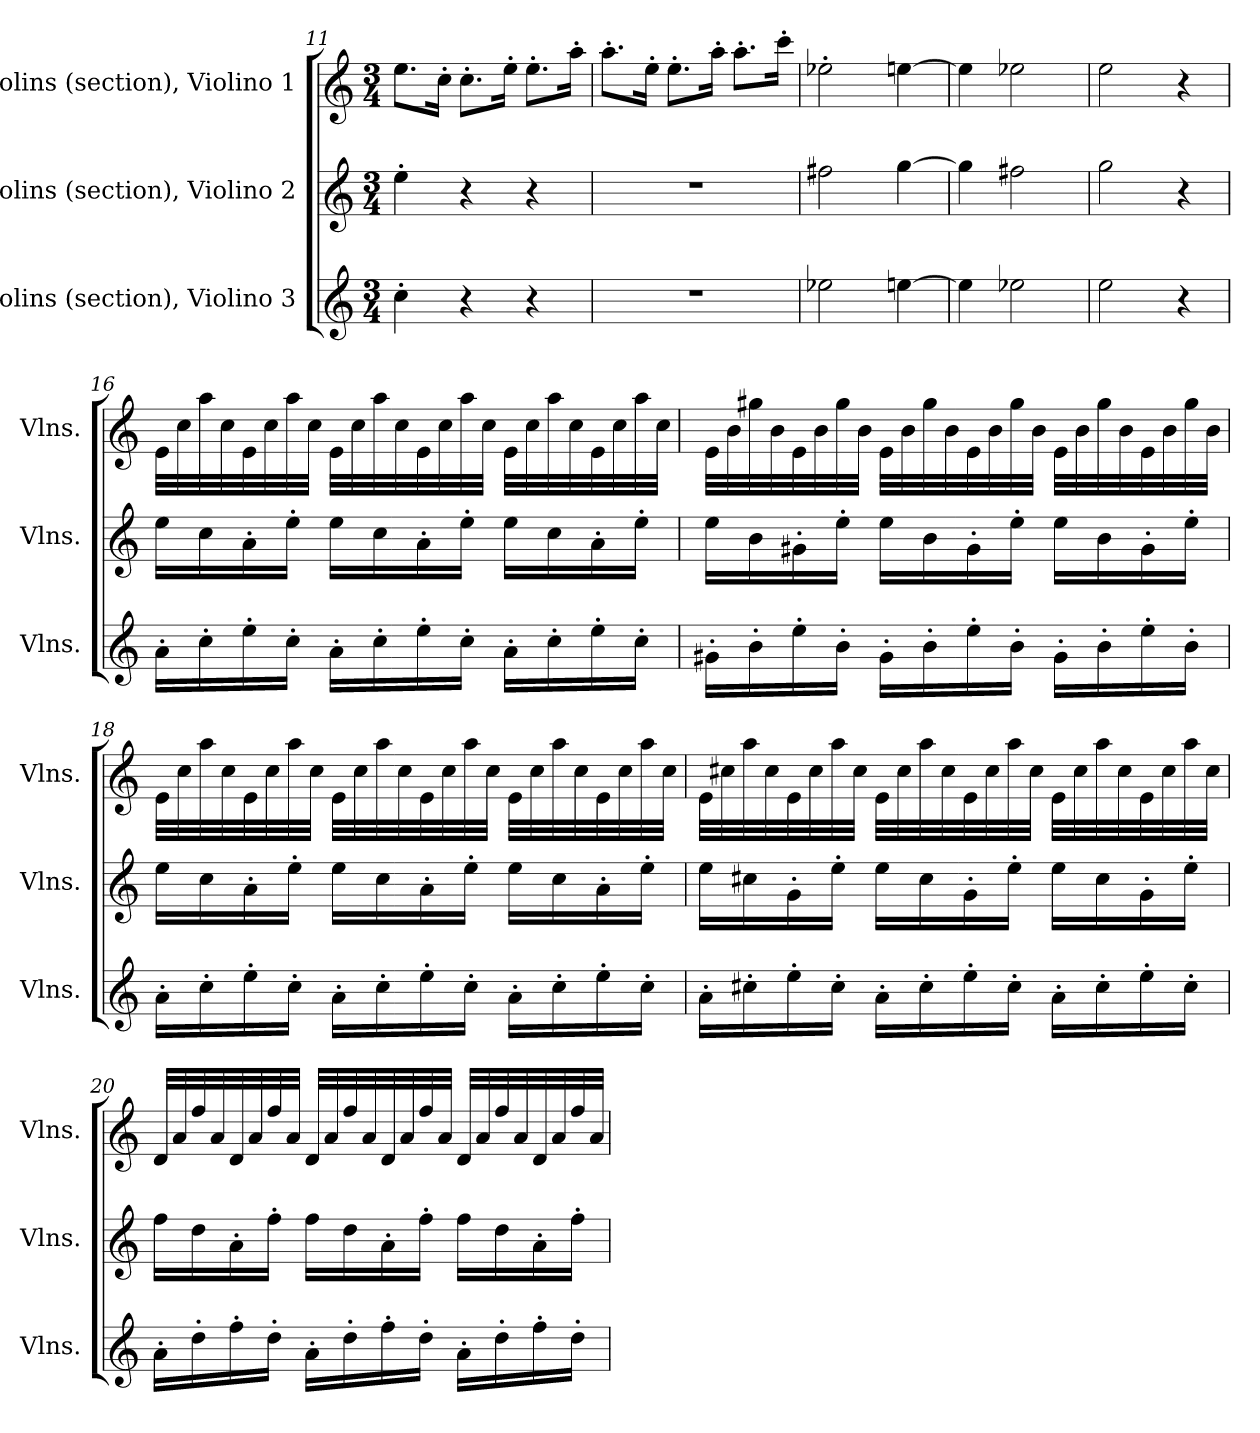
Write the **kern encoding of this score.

**kern	**kern	**kern
*part3	*part2	*part1
*staff3	*staff2	*staff1
*I"Violins (section), Violino 3	*I"Violins (section), Violino 2	*I"Violins (section), Violino 1
*I'Vlns.	*I'Vlns.	*I'Vlns.
*clefG2	*clefG2	*clefG2
*k[]	*k[]	*k[]
*M3/4	*M3/4	*M3/4
=11	=11	=11
4cc'\	4ee'\	8.ee\L
.	.	16cc'\Jk
4r	4r	8.cc'\L
.	.	16ee'\Jk
4r	4r	8.ee'\L
.	.	16aa'\Jk
=12	=12	=12
2.r	2.r	8.aa'\L
.	.	16ee'\Jk
.	.	8.ee'\L
.	.	16aa'\Jk
.	.	8.aa'\L
.	.	16ccc'\Jk
=13	=13	=13
2ee-X\	2ff#X\	2ee-X'\
[4een\	[4gg\	[4een\
!!LO:LB:g=z
=14	=14	=14
4ee\]	4gg\]	4ee\]
2ee-X\	2ff#X\	2ee-X\
=15	=15	=15
2ee\	2gg\	2ee\
4r	4r	4r
=16	=16	=16
*	*	*MM70
16a'\LL	16ee\LL	32e\LLL
.	.	32cc\
16cc'\	16cc\	32aa\
.	.	32cc\
16ee'\	16a'\	32e\
.	.	32cc\
16cc'\JJ	16ee'\JJ	32aa\
.	.	32cc\JJJ
16a'\LL	16ee\LL	32e\LLL
.	.	32cc\
16cc'\	16cc\	32aa\
.	.	32cc\
16ee'\	16a'\	32e\
.	.	32cc\
16cc'\JJ	16ee'\JJ	32aa\
.	.	32cc\JJJ
16a'\LL	16ee\LL	32e\LLL
.	.	32cc\
16cc'\	16cc\	32aa\
.	.	32cc\
16ee'\	16a'\	32e\
.	.	32cc\
16cc'\JJ	16ee'\JJ	32aa\
.	.	32cc\JJJ
!!LO:LB:g=z
=17	=17	=17
16g#X'\LL	16ee\LL	32e\LLL
.	.	32b\
16b'\	16b\	32gg#X\
.	.	32b\
16ee'\	16g#X'\	32e\
.	.	32b\
16b'\JJ	16ee'\JJ	32gg#\
.	.	32b\JJJ
16g#'\LL	16ee\LL	32e\LLL
.	.	32b\
16b'\	16b\	32gg#\
.	.	32b\
16ee'\	16g#'\	32e\
.	.	32b\
16b'\JJ	16ee'\JJ	32gg#\
.	.	32b\JJJ
16g#'\LL	16ee\LL	32e\LLL
.	.	32b\
16b'\	16b\	32gg#\
.	.	32b\
16ee'\	16g#'\	32e\
.	.	32b\
16b'\JJ	16ee'\JJ	32gg#\
.	.	32b\JJJ
!!LO:PB:g=z
=18	=18	=18
16a'\LL	16ee\LL	32e\LLL
.	.	32cc\
16cc'\	16cc\	32aa\
.	.	32cc\
16ee'\	16a'\	32e\
.	.	32cc\
16cc'\JJ	16ee'\JJ	32aa\
.	.	32cc\JJJ
16a'\LL	16ee\LL	32e\LLL
.	.	32cc\
16cc'\	16cc\	32aa\
.	.	32cc\
16ee'\	16a'\	32e\
.	.	32cc\
16cc'\JJ	16ee'\JJ	32aa\
.	.	32cc\JJJ
16a'\LL	16ee\LL	32e\LLL
.	.	32cc\
16cc'\	16cc\	32aa\
.	.	32cc\
16ee'\	16a'\	32e\
.	.	32cc\
16cc'\JJ	16ee'\JJ	32aa\
.	.	32cc\JJJ
=19	=19	=19
16a'\LL	16ee\LL	32e\LLL
.	.	32cc#X\
16cc#X'\	16cc#X\	32aa\
.	.	32cc#\
16ee'\	16g'\	32e\
.	.	32cc#\
16cc#'\JJ	16ee'\JJ	32aa\
.	.	32cc#\JJJ
16a'\LL	16ee\LL	32e\LLL
.	.	32cc#\
16cc#'\	16cc#\	32aa\
.	.	32cc#\
16ee'\	16g'\	32e\
.	.	32cc#\
16cc#'\JJ	16ee'\JJ	32aa\
.	.	32cc#\JJJ
16a'\LL	16ee\LL	32e\LLL
.	.	32cc#\
16cc#'\	16cc#\	32aa\
.	.	32cc#\
16ee'\	16g'\	32e\
.	.	32cc#\
16cc#'\JJ	16ee'\JJ	32aa\
.	.	32cc#\JJJ
!!LO:LB:g=z
=20	=20	=20
16a'\LL	16ff\LL	32d/LLL
.	.	32a/
16dd'\	16dd\	32ff/
.	.	32a/
16ff'\	16a'\	32d/
.	.	32a/
16dd'\JJ	16ff'\JJ	32ff/
.	.	32a/JJJ
16a'\LL	16ff\LL	32d/LLL
.	.	32a/
16dd'\	16dd\	32ff/
.	.	32a/
16ff'\	16a'\	32d/
.	.	32a/
16dd'\JJ	16ff'\JJ	32ff/
.	.	32a/JJJ
16a'\LL	16ff\LL	32d/LLL
.	.	32a/
16dd'\	16dd\	32ff/
.	.	32a/
16ff'\	16a'\	32d/
.	.	32a/
16dd'\JJ	16ff'\JJ	32ff/
.	.	32a/JJJ
=	=	=
*-	*-	*-
